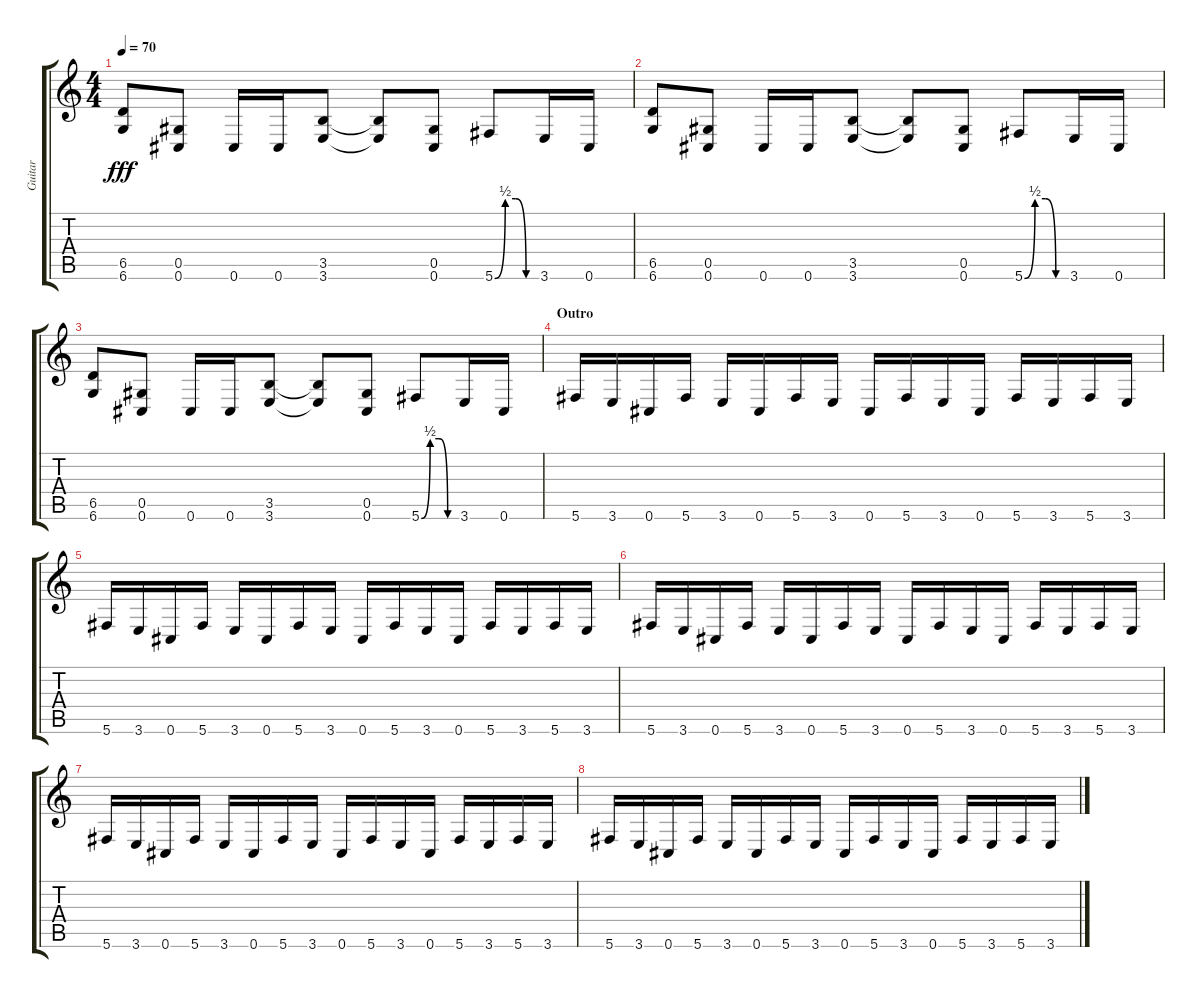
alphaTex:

\track ("Guitar" "Guitar") {instrument distortionguitar}
\staff {score tabs}
\tuning (Eb4 Bb3 Gb3 Db3 Ab2 Db2) {hide}
\ts (4 4)
\tempo 70
\clef g2
\ks c
(6.5 6.6).8{dy fff} (0.5 0.6).8 0.6.16 0.6.16 (3.5 3.6).8 (3.5{t} 3.6{t}).8 (0.5 0.6).8 5.6{be (custom 0 0 15 2 30 2 45 0 60 0)}.8 3.6.16 0.6.16 |
(6.5 6.6).8 (0.5 0.6).8 0.6.16 0.6.16 (3.5 3.6).8 (3.5{t} 3.6{t}).8 (0.5 0.6).8 5.6{be (custom 0 0 15 2 30 2 45 0 60 0)}.8 3.6.16 0.6.16 |
(6.5 6.6).8 (0.5 0.6).8 0.6.16 0.6.16 (3.5 3.6).8 (3.5{t} 3.6{t}).8 (0.5 0.6).8 5.6{be (custom 0 0 15 2 30 2 45 0 60 0)}.8 3.6.16 0.6.16 |
\section ("" "Outro")
5.6.16 3.6.16 0.6.16 5.6.16 3.6.16 0.6.16 5.6.16 3.6.16 0.6.16 5.6.16 3.6.16 0.6.16 5.6.16 3.6.16 5.6.16 3.6.16 |
5.6.16 3.6.16 0.6.16 5.6.16 3.6.16 0.6.16 5.6.16 3.6.16 0.6.16 5.6.16 3.6.16 0.6.16 5.6.16 3.6.16 5.6.16 3.6.16 |
5.6.16 3.6.16 0.6.16 5.6.16 3.6.16 0.6.16 5.6.16 3.6.16 0.6.16 5.6.16 3.6.16 0.6.16 5.6.16 3.6.16 5.6.16 3.6.16 |
5.6.16 3.6.16 0.6.16 5.6.16 3.6.16 0.6.16 5.6.16 3.6.16 0.6.16 5.6.16 3.6.16 0.6.16 5.6.16 3.6.16 5.6.16 3.6.16 |
5.6.16 3.6.16 0.6.16 5.6.16 3.6.16 0.6.16 5.6.16 3.6.16 0.6.16 5.6.16 3.6.16 0.6.16 5.6.16 3.6.16 5.6.16 3.6.16
